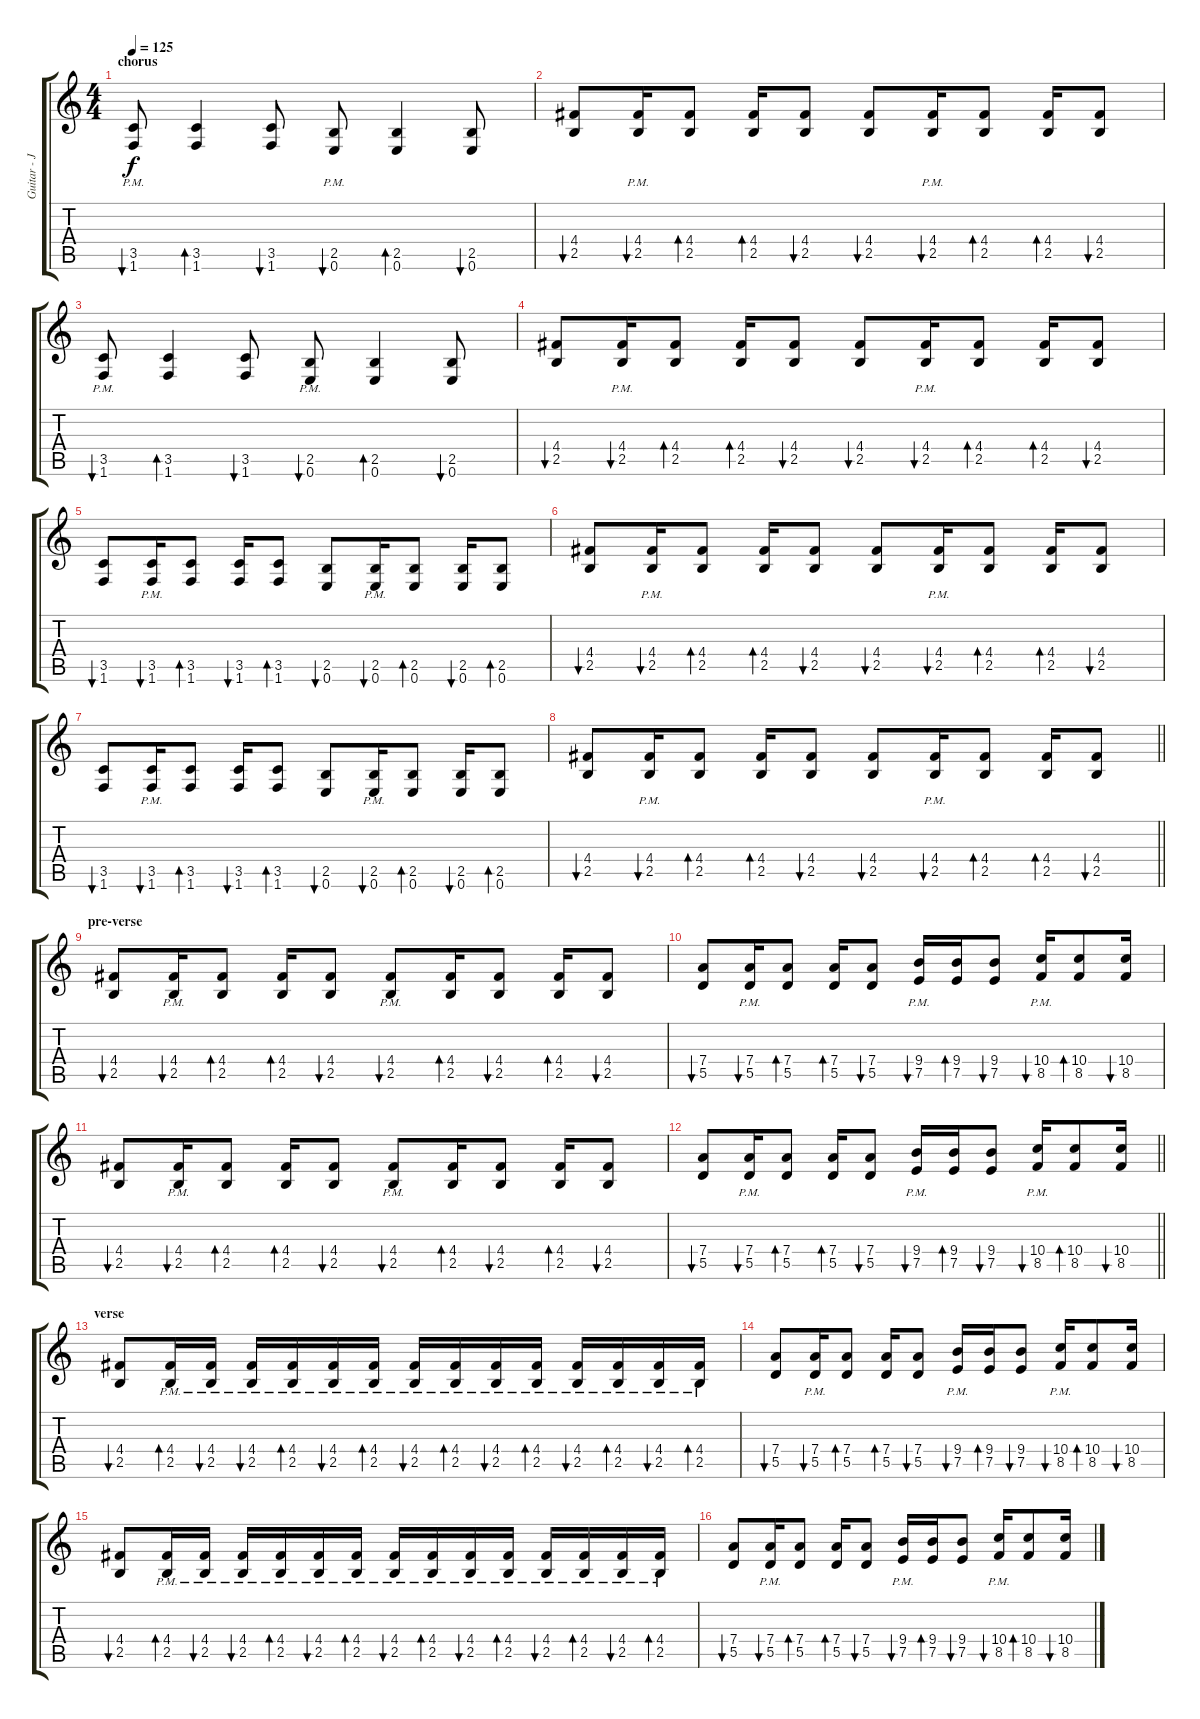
\track ("Guitar - Jamie Buchan" "Guitar - J") {instrument overdrivenguitar}
\staff {score tabs}
\tuning (E4 B3 G3 D3 A2 E2) {hide}
\ts (4 4)
\section ("" "chorus")
\tempo 125
\clef g2
\ks c
(3.5{pm} 1.6{pm}).8{bu 60 dy f} (3.5 1.6).4{bd 60} (3.5 1.6).8{bu 60} (2.5{pm} 0.6{pm}).8{bu 60} (2.5 0.6).4{bd 60} (2.5 0.6).8{bu 60} |
(4.4 2.5).8{bu 60} (4.4{pm} 2.5{pm}).16{bu 60} (4.4 2.5).8{bd 60} (4.4 2.5).16{bd 60} (4.4 2.5).8{bu 60} (4.4 2.5).8{bu 60} (4.4{pm} 2.5{pm}).16{bu 60} (4.4 2.5).8{bd 60} (4.4 2.5).16{bd 60} (4.4 2.5).8{bu 60} |
(3.5{pm} 1.6{pm}).8{bu 60} (3.5 1.6).4{bd 60} (3.5 1.6).8{bu 60} (2.5{pm} 0.6{pm}).8{bu 60} (2.5 0.6).4{bd 60} (2.5 0.6).8{bu 60} |
(4.4 2.5).8{bu 60} (4.4{pm} 2.5{pm}).16{bu 60} (4.4 2.5).8{bd 60} (4.4 2.5).16{bd 60} (4.4 2.5).8{bu 60} (4.4 2.5).8{bu 60} (4.4{pm} 2.5{pm}).16{bu 60} (4.4 2.5).8{bd 60} (4.4 2.5).16{bd 60} (4.4 2.5).8{bu 60} |
(3.5 1.6).8{bu 60} (3.5{pm} 1.6).16{bu 60} (3.5 1.6).8{bd 60} (3.5 1.6).16{bu 60} (3.5 1.6).8{bd 60} (2.5 0.6).8{bu 60} (2.5{pm} 0.6).16{bu 60} (2.5 0.6).8{bd 60} (2.5 0.6).16{bu 60} (2.5 0.6).8{bd 60} |
(4.4 2.5).8{bu 60} (4.4{pm} 2.5{pm}).16{bu 60} (4.4 2.5).8{bd 60} (4.4 2.5).16{bd 60} (4.4 2.5).8{bu 60} (4.4 2.5).8{bu 60} (4.4{pm} 2.5{pm}).16{bu 60} (4.4 2.5).8{bd 60} (4.4 2.5).16{bd 60} (4.4 2.5).8{bu 60} |
(3.5 1.6).8{bu 60} (3.5{pm} 1.6).16{bu 60} (3.5 1.6).8{bd 60} (3.5 1.6).16{bu 60} (3.5 1.6).8{bd 60} (2.5 0.6).8{bu 60} (2.5{pm} 0.6).16{bu 60} (2.5 0.6).8{bd 60} (2.5 0.6).16{bu 60} (2.5 0.6).8{bd 60} |
\barLineRight lightlight
(4.4 2.5).8{bu 60} (4.4{pm} 2.5{pm}).16{bu 60} (4.4 2.5).8{bd 60} (4.4 2.5).16{bd 60} (4.4 2.5).8{bu 60} (4.4 2.5).8{bu 60} (4.4{pm} 2.5{pm}).16{bu 60} (4.4 2.5).8{bd 60} (4.4 2.5).16{bd 60} (4.4 2.5).8{bu 60} |
\section ("" "pre-verse")
(4.4 2.5).8{bu 60} (4.4{pm} 2.5{pm}).16{bu 60} (4.4 2.5).8{bd 60} (4.4 2.5).16{bd 60} (4.4 2.5).8{bu 60} (4.4{pm} 2.5{pm}).8{bu 60} (4.4 2.5).16{bd 60} (4.4 2.5).8{bu 60} (4.4 2.5).16{bd 60} (4.4 2.5).8{bu 60} |
(7.4 5.5).8{bu 60} (7.4{pm} 5.5{pm}).16{bu 60} (7.4 5.5).8{bd 60} (7.4 5.5).16{bd 60} (7.4 5.5).8{bu 60} (9.4{pm} 7.5{pm}).16{bu 60} (9.4 7.5).16{bd 60} (9.4 7.5).8{bu 60} (10.4{pm} 8.5{pm}).16{bu 60} (10.4 8.5).8{bd 60} (10.4 8.5).16{bu 60} |
(4.4 2.5).8{bu 60} (4.4{pm} 2.5{pm}).16{bu 60} (4.4 2.5).8{bd 60} (4.4 2.5).16{bd 60} (4.4 2.5).8{bu 60} (4.4{pm} 2.5{pm}).8{bu 60} (4.4 2.5).16{bd 60} (4.4 2.5).8{bu 60} (4.4 2.5).16{bd 60} (4.4 2.5).8{bu 60} |
\barLineRight lightlight
(7.4 5.5).8{bu 60} (7.4{pm} 5.5{pm}).16{bu 60} (7.4 5.5).8{bd 60} (7.4 5.5).16{bd 60} (7.4 5.5).8{bu 60} (9.4{pm} 7.5{pm}).16{bu 60} (9.4 7.5).16{bd 60} (9.4 7.5).8{bu 60} (10.4{pm} 8.5{pm}).16{bu 60} (10.4 8.5).8{bd 60} (10.4 8.5).16{bu 60} |
\section ("" "verse")
(4.4 2.5).8{bu 60} (4.4{pm} 2.5{pm}).16{bd 60} (4.4{pm} 2.5{pm}).16{bu 60} (4.4{pm} 2.5{pm}).16{bu 60} (4.4{pm} 2.5{pm}).16{bd 60} (4.4{pm} 2.5{pm}).16{bu 60} (4.4{pm} 2.5{pm}).16{bd 60} (4.4{pm} 2.5{pm}).16{bu 60} (4.4{pm} 2.5{pm}).16{bd 60} (4.4{pm} 2.5{pm}).16{bu 60} (4.4{pm} 2.5{pm}).16{bd 60} (4.4{pm} 2.5{pm}).16{bu 60} (4.4{pm} 2.5{pm}).16{bd 60} (4.4{pm} 2.5{pm}).16{bu 60} (4.4{pm} 2.5{pm}).16{bd 60} |
(7.4 5.5).8{bu 60} (7.4{pm} 5.5{pm}).16{bu 60} (7.4 5.5).8{bd 60} (7.4 5.5).16{bd 60} (7.4 5.5).8{bu 60} (9.4{pm} 7.5{pm}).16{bu 60} (9.4 7.5).16{bd 60} (9.4 7.5).8{bu 60} (10.4{pm} 8.5{pm}).16{bu 60} (10.4 8.5).8{bd 60} (10.4 8.5).16{bu 60} |
(4.4 2.5).8{bu 60} (4.4{pm} 2.5{pm}).16{bd 60} (4.4{pm} 2.5{pm}).16{bu 60} (4.4{pm} 2.5{pm}).16{bu 60} (4.4{pm} 2.5{pm}).16{bd 60} (4.4{pm} 2.5{pm}).16{bu 60} (4.4{pm} 2.5{pm}).16{bd 60} (4.4{pm} 2.5{pm}).16{bu 60} (4.4{pm} 2.5{pm}).16{bd 60} (4.4{pm} 2.5{pm}).16{bu 60} (4.4{pm} 2.5{pm}).16{bd 60} (4.4{pm} 2.5{pm}).16{bu 60} (4.4{pm} 2.5{pm}).16{bd 60} (4.4{pm} 2.5{pm}).16{bu 60} (4.4{pm} 2.5{pm}).16{bd 60} |
(7.4 5.5).8{bu 60} (7.4{pm} 5.5{pm}).16{bu 60} (7.4 5.5).8{bd 60} (7.4 5.5).16{bd 60} (7.4 5.5).8{bu 60} (9.4{pm} 7.5{pm}).16{bu 60} (9.4 7.5).16{bd 60} (9.4 7.5).8{bu 60} (10.4{pm} 8.5{pm}).16{bu 60} (10.4 8.5).8{bd 60} (10.4 8.5).16{bu 60}
